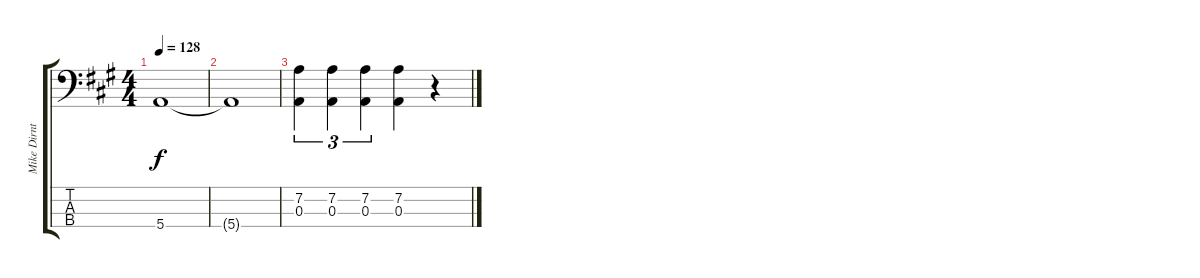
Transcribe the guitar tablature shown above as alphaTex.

\track ("Mike Dirnt" "Mike Dirnt") {instrument electricbasspick}
\staff {score tabs}
\tuning (G2 D2 A1 E1) {hide}
\ts (4 4)
\tempo 128
\clef f4
\ks a
5.4{t}.1{dy f} |
5.4{t}.1 |
(7.2 0.3).4{tu (3 2) volume 13} (7.2 0.3).4{tu (3 2)} (7.2 0.3).4{tu (3 2)} (7.2 0.3).4 r.4
